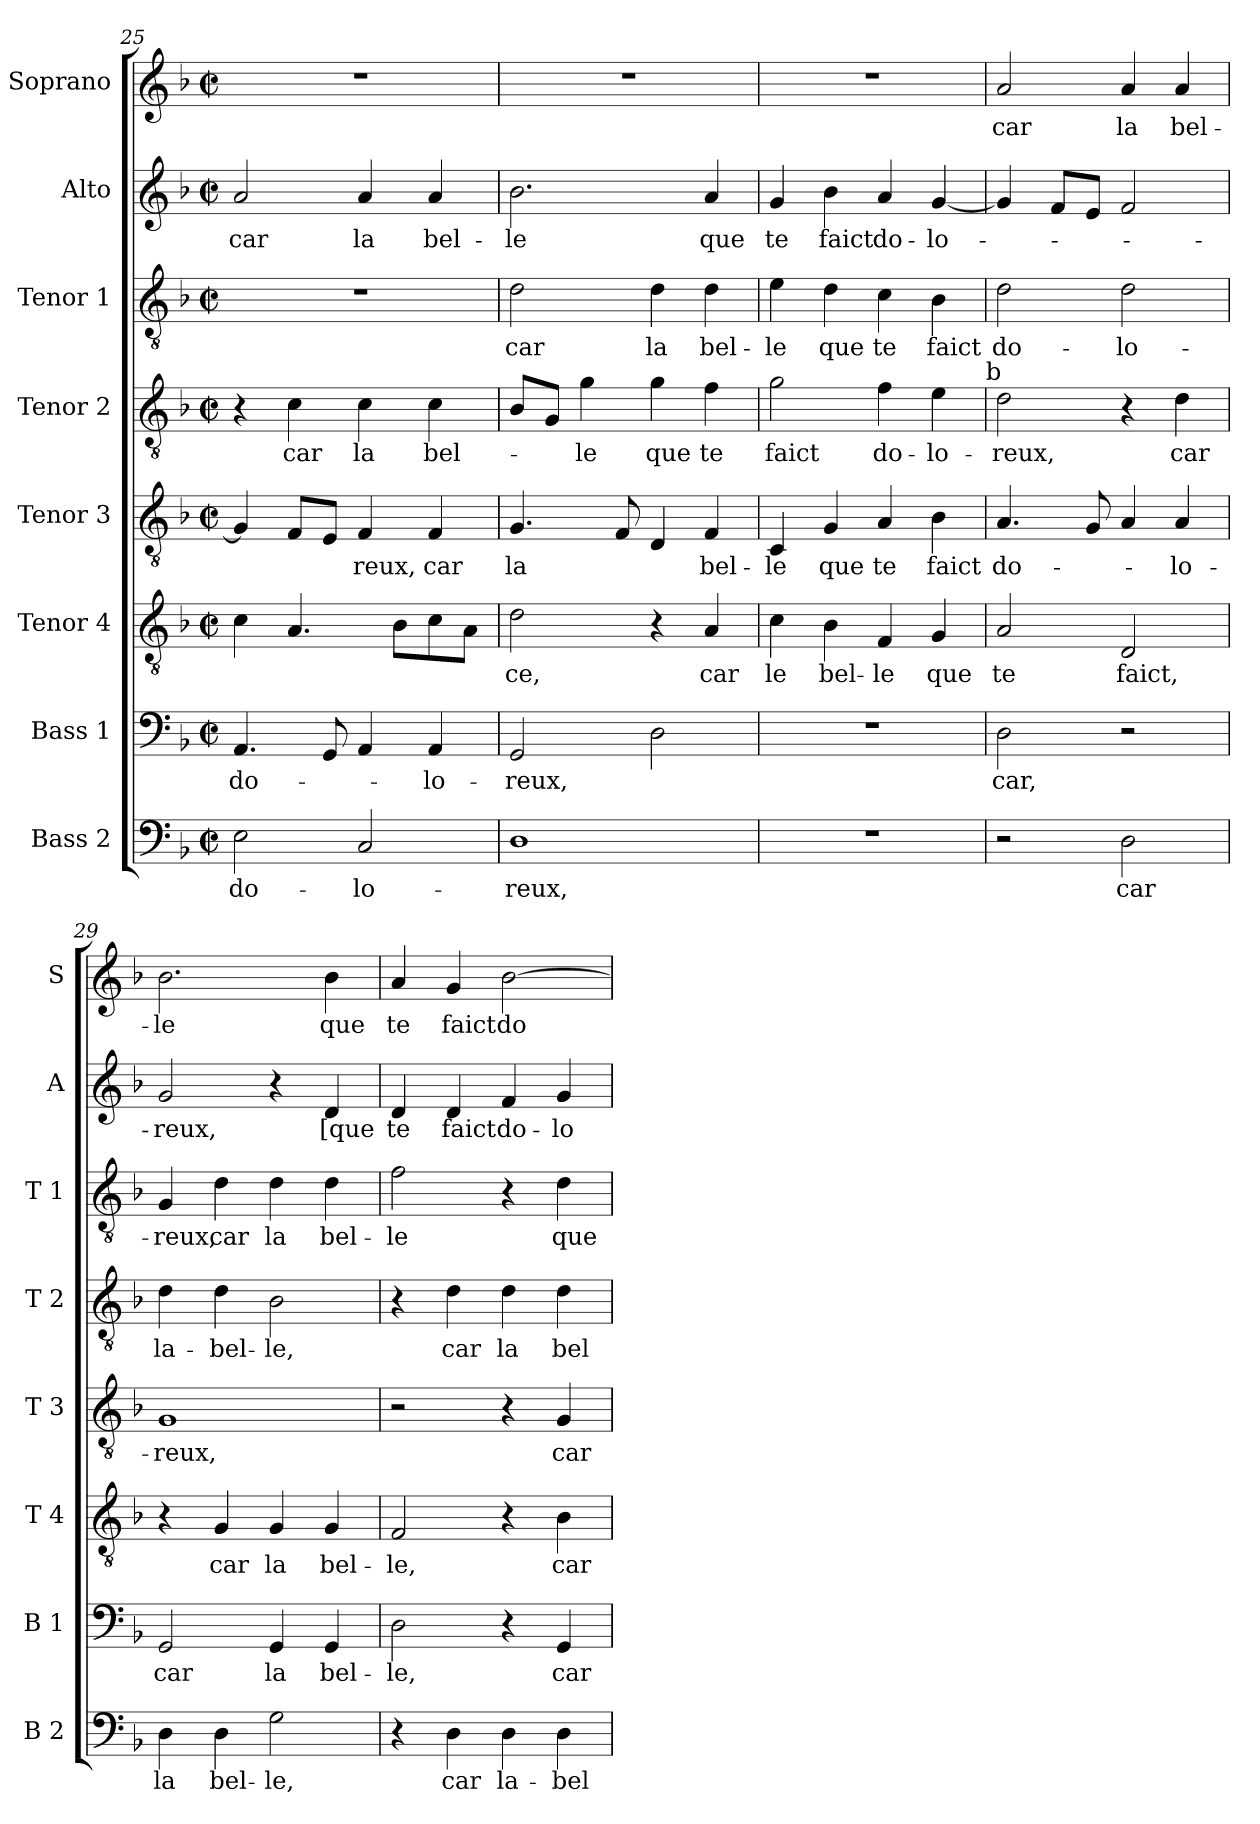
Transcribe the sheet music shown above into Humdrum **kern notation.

**kern	**text	**kern	**text	**kern	**text	**kern	**text	**kern	**text	**kern	**text	**kern	**text	**kern	**text
*part8	*part8	*part7	*part7	*part6	*part6	*part5	*part5	*part4	*part4	*part3	*part3	*part2	*part2	*part1	*part1
*staff8	*staff8	*staff7	*staff7	*staff6	*staff6	*staff5	*staff5	*staff4	*staff4	*staff3	*staff3	*staff2	*staff2	*staff1	*staff1
*I"Bass 2	*	*I"Bass 1	*	*I"Tenor 4	*	*I"Tenor 3	*	*I"Tenor 2	*	*I"Tenor 1	*	*I"Alto	*	*I"Soprano	*
*I'B 2	*	*I'B 1	*	*I'T 4	*	*I'T 3	*	*I'T 2	*	*I'T 1	*	*I'A	*	*I'S	*
*clefF4	*	*clefF4	*	*clefGv2	*	*clefGv2	*	*clefGv2	*	*clefGv2	*	*clefG2	*	*clefG2	*
*k[b-]	*	*k[b-]	*	*k[b-]	*	*k[b-]	*	*k[b-]	*	*k[b-]	*	*k[b-]	*	*k[b-]	*
*F:	*	*F:	*	*F:	*	*F:	*	*F:	*	*F:	*	*F:	*	*F:	*
*M2/2	*	*M2/2	*	*M2/2	*	*M2/2	*	*M2/2	*	*M2/2	*	*M2/2	*	*M2/2	*
*met(c|)	*	*met(c|)	*	*met(c|)	*	*met(c|)	*	*met(c|)	*	*met(c|)	*	*met(c|)	*	*met(c|)	*
=25	=25	=25	=25	=25	=25	=25	=25	=25	=25	=25	=25	=25	=25	=25	=25
2E\	do-	4.AA/	do-	4c\	.	4G/]	.	4r	.	1r	.	2a/	car	1r	.
.	.	.	.	4.A/	.	8F/L	.	4c\	car	.	.	.	.	.	.
.	.	8GG/	.	.	.	8E/J	.	.	.	.	.	.	.	.	.
2C/	-lo-	4AA/	.	.	.	4F/	-reux,	4c\	la	.	.	4a/	la	.	.
.	.	.	.	8B-\L	.	.	.	.	.	.	.	.	.	.	.
.	.	4AA/	-lo-	8c\	.	4F/	car	4c\	bel-	.	.	4a/	bel-	.	.
.	.	.	.	8A\J	.	.	.	.	.	.	.	.	.	.	.
=26	=26	=26	=26	=26	=26	=26	=26	=26	=26	=26	=26	=26	=26	=26	=26
1D	-reux,	2GG/	-reux,	2d\	-ce,	4.G/	la	8B-/L	.	2d\	car	2.b-\	-le	1r	.
.	.	.	.	.	.	.	.	8G/J	.	.	.	.	.	.	.
.	.	.	.	.	.	.	.	4g\	-le	.	.	.	.	.	.
.	.	.	.	.	.	8F/	.	.	.	.	.	.	.	.	.
.	.	2D\	.	4r	.	4D/	.	4g\	que	4d\	la	.	.	.	.
.	.	.	.	4A/	car	4F/	bel-	4f\	te	4d\	bel-	4a/	que	.	.
=27	=27	=27	=27	=27	=27	=27	=27	=27	=27	=27	=27	=27	=27	=27	=27
1r	.	1r	.	4c\	le	4C/	-le	2g\	faict	4e\	-le	4g/	te	1r	.
.	.	.	.	4B-\	bel-	4G/	que	.	.	4d\	que	4b-\	faict	.	.
.	.	.	.	4F/	-le	4A/	te	4f\	do-	4c\	te	4a/	do-	.	.
.	.	.	.	4G/	que	4B-\	faict	4e\	-lo-	4B-\	faict	[4g/	-lo-	.	.
!	!	!	!	!	!	!	!	!LO:TX:a:t=b	!	!	!	!	!	!	!
=28	=28	=28	=28	=28	=28	=28	=28	=28	=28	=28	=28	=28	=28	=28	=28
2r	.	2D\	car,	2A/	te	4.A/	do-	2d\	-reux,	2d\	do-	4g/]	.	2a/	car
.	.	.	.	.	.	.	.	.	.	.	.	8f/L	.	.	.
.	.	.	.	.	.	8G/	.	.	.	.	.	8e/J	.	.	.
2D\	car	2r	.	2D/	faict,	4A/	.	4r	.	2d\	-lo-	2f/	.	4a/	la
.	.	.	.	.	.	4A/	-lo-	4d\	car	.	.	.	.	4a/	bel-
!!LO:LB:g=z
=29	=29	=29	=29	=29	=29	=29	=29	=29	=29	=29	=29	=29	=29	=29	=29
4D\	la	2GG/	car	4r	.	1G	-reux,	4d\	la-	4G/	-reux,	2g/	-reux,	2.b-\	-le
4D\	bel-	.	.	4G/	car	.	.	4d\	-bel-	4d\	car	.	.	.	.
2G\	-le,	4GG/	la	4G/	la	.	.	2B-\	-le,	4d\	la	4r	.	.	.
.	.	4GG/	bel-	4G/	bel-	.	.	.	.	4d\	bel-	4d/	[que	4b-\	que
=30	=30	=30	=30	=30	=30	=30	=30	=30	=30	=30	=30	=30	=30	=30	=30
4r	.	2D\	-le,	2F/	-le,	2r	.	4r	.	2f\	-le	4d/	te	4a/	te
4D\	car	.	.	.	.	.	.	4d\	car	.	.	4d/	faict	4g/	faict
4D\	la-	4r	.	4r	.	4r	.	4d\	la	4r	.	4f/	do-	[2b-\	do-
4D\	-bel-	4GG/	car	4B-\	car	4G/	car	4d\	bel-	4d\	que	4g/	-lo-	.	.
=	=	=	=	=	=	=	=	=	=	=	=	=	=	=	=
*-	*-	*-	*-	*-	*-	*-	*-	*-	*-	*-	*-	*-	*-	*-	*-
